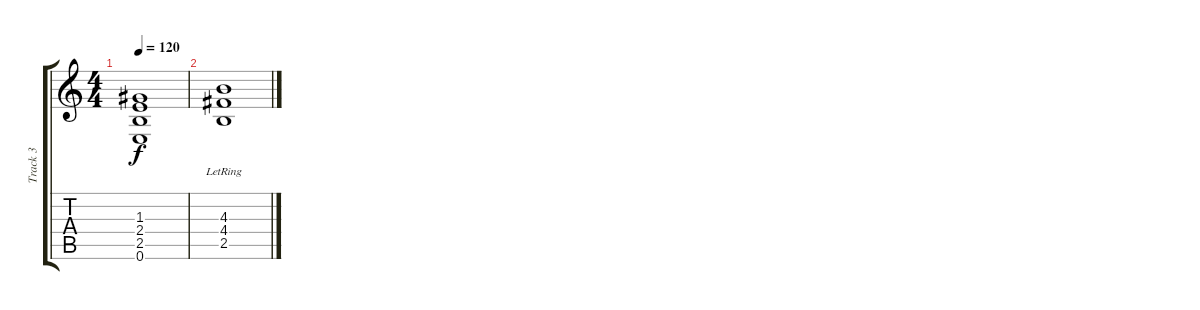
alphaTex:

\track ("Track 3" "Track 3") {instrument electricguitarclean}
\staff {score tabs}
\tuning (E4 B3 G3 D3 A2 E2) {hide}
\ts (4 4)
\tempo 120
\clef g2
\ks c
(1.3 2.4 2.5 0.6).1{dy f} |
(4.3{lr} 4.4{lr} 2.5{lr}).1
